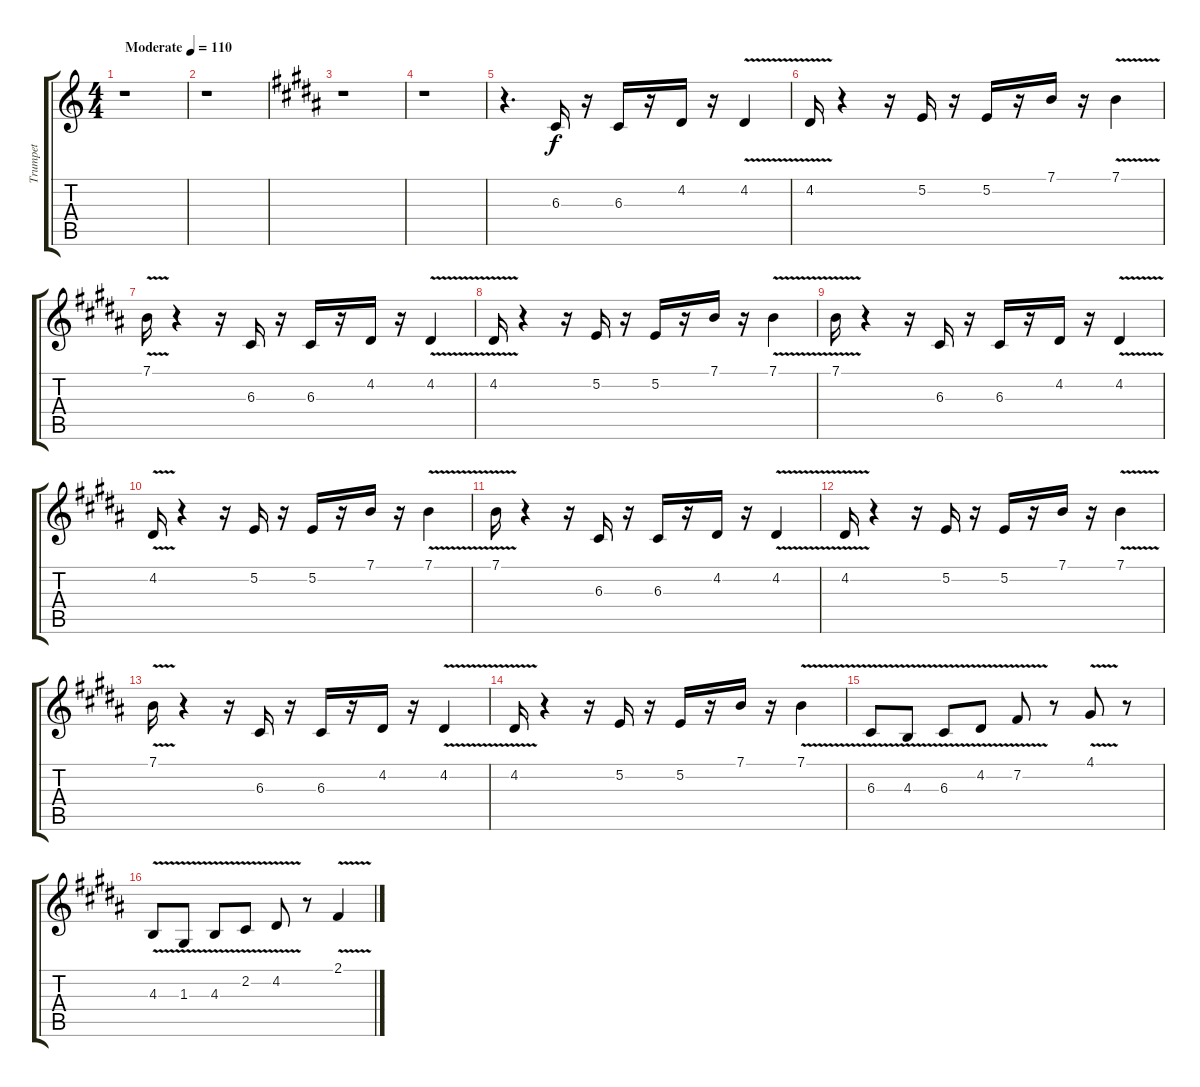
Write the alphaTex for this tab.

\track ("Trumpet" "Trumpet") {instrument trumpet}
\staff {score tabs}
\tuning (E4 B3 G3 D3 A2 E2) {hide}
\ts (4 4)
\tempo (110 "Moderate")
\clef g2
\ks c
r.1{dy f instrument trumpet} |
r.1 |
\ks b
r.1 |
r.1 |
r.4{d} 6.3.16 r.16 6.3.16 r.16 4.2.16 r.16 4.2{v}.4 |
4.2{v}.16 r.4 r.16 5.2.16 r.16 5.2.16 r.16 7.1.16 r.16 7.1{v}.4 |
7.1{v}.16 r.4 r.16 6.3.16 r.16 6.3.16 r.16 4.2.16 r.16 4.2{v}.4 |
4.2{v}.16 r.4 r.16 5.2.16 r.16 5.2.16 r.16 7.1.16 r.16 7.1{v}.4 |
7.1{v}.16 r.4 r.16 6.3.16 r.16 6.3.16 r.16 4.2.16 r.16 4.2{v}.4 |
4.2{v}.16 r.4 r.16 5.2.16 r.16 5.2.16 r.16 7.1.16 r.16 7.1{v}.4 |
7.1{v}.16 r.4 r.16 6.3.16 r.16 6.3.16 r.16 4.2.16 r.16 4.2{v}.4 |
4.2{v}.16 r.4 r.16 5.2.16 r.16 5.2.16 r.16 7.1.16 r.16 7.1{v}.4 |
7.1{v}.16 r.4 r.16 6.3.16 r.16 6.3.16 r.16 4.2.16 r.16 4.2{v}.4 |
4.2{v}.16 r.4 r.16 5.2.16 r.16 5.2.16 r.16 7.1.16 r.16 7.1{v}.4 |
6.3{v}.8 4.3{v}.8 6.3{v}.8 4.2{v}.8 7.2{v}.8 r.8 4.1{v}.8 r.8 |
4.3{v}.8 1.3{v}.8 4.3{v}.8 2.2{v}.8 4.2{v}.8 r.8 2.1{v}.4
